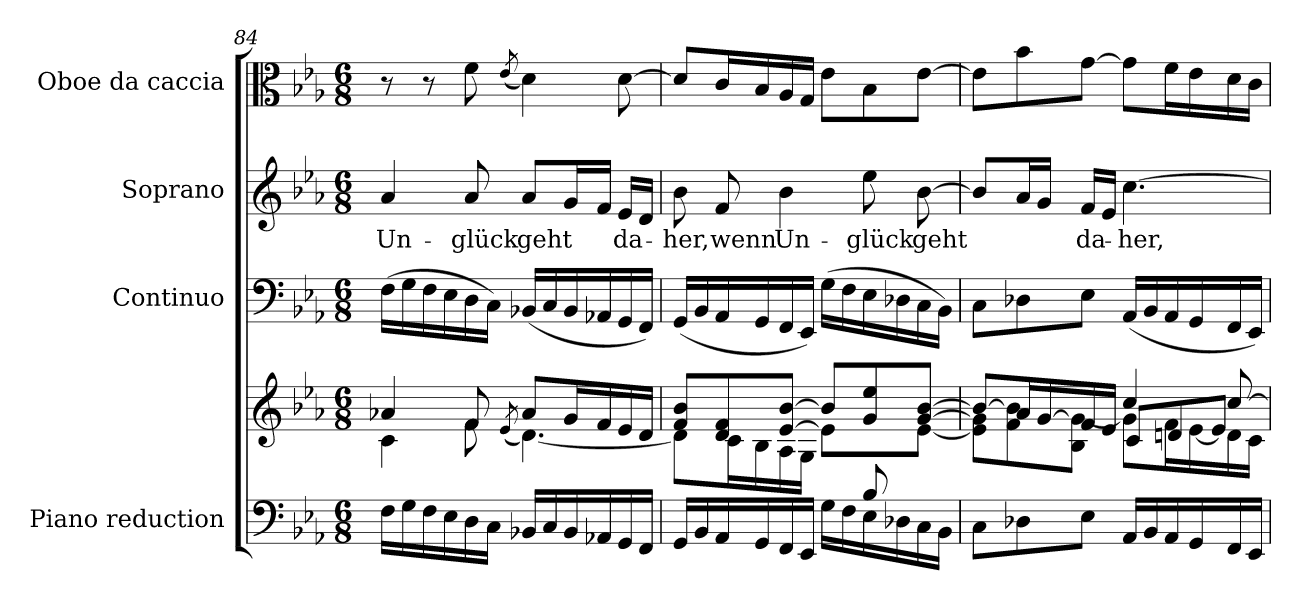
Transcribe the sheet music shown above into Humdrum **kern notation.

**kern	**kern	**kern	**kern	**text	**kern
*part4	*part4	*part3	*part2	*part2	*part1
*staff5	*staff4	*staff3	*staff2	*staff2	*staff1
*I"Piano reduction	*	*I"Continuo	*I"Soprano	*	*I"Oboe da caccia
*I'Pno	*	*	*	*	*I'Ob
!!LO:LB:g=z
*clefF4	*clefG2	*clefF4	*clefG2	*	*clefC3
*k[b-e-a-]	*k[b-e-a-]	*k[b-e-a-]	*k[b-e-a-]	*	*k[b-e-a-]
*M6/8	*M6/8	*M6/8	*M6/8	*	*M6/8
=84	=84	=84	=84	=84	=84
*	*^	*	*	*	*
!	!	!	!	!	!LO:LY:b	!
16F\LL	4a-X/	4c\	(16F\LL	4a-/	Un-	8r
16G\	.	.	16G\	.	.	.
16F\	.	.	16F\	.	.	8r
16E-\	.	.	16E-\	.	.	.
!	!	!	!	!	!LO:LY:b	!
16D\	8f/	8f\	16D\	8a-/	-glück	8f\
16C\JJ	.	.	16C\JJ)	.	.	.
.	.	(8qe-/	.	.	.	(8qe-/
!	!	!	!	!	!LO:LY:b	!
16BB-X/LL	8a-/L	[4.d\)	(16BB-X/LL	8a-/L	geht	4d\)
16C/	.	.	16C/	.	.	.
16BB-/	16g/L	.	16BB-/	16g/L	.	.
16AA-X/	16f/	.	16AA-X/	16f/JJ	.	.
!	!	!	!	!	!LO:LY:b	!
16GG/	16e-/	.	16GG/	16e-/LL	da-	[8d\
16FF/JJ	16d/JJ	.	16FF/JJ)	16d/JJ	.	.
=85	=85	=85	=85	=85	=85	=85
*^	*	*	*	*	*	*
!	!	!	!	!	!	!LO:LY:b	!
2ryy	16GG/LL	8f/ 8b-/L	8d\L]	(16GG/LL	8b-\	-her,	8d/L]
.	16BB-/	.	.	16BB-/	.	.	.
!	!	!	!	!	!	!LO:LY:b	!
.	16AA-/	8d/ 8f/	16c\L	16AA-/	8f/	wenn	16c/L
.	16GG/	.	16B-\	16GG/	.	.	16B-/
!	!	!	!	!	!	!LO:LY:b	!
.	16FF/	[8e-/ [8b-/J	16A-\	16FF/	4b-\	Un-	16A-/
.	16EE-/JJ	.	16G\JJ	16EE-/JJ)	.	.	16G/JJ
.	16G\LL	8b-/L]	8e-\L]	(16G\LL	.	.	8e-\L
.	16F\	.	.	16F\	.	.	.
!	!	!	!	!	!	!LO:LY:b	!
8B-/	16E-\	8g/ 8ee-/	8ryy	16E-\	8ee-\	-glück	8B-\
.	16D-X\	.	.	16D-X\	.	.	.
!	!	!	!	!	!	!LO:LY:b	!
8ryy	16C\	[8g/ [8b-/J	[8e-\J	16C\	[8b-\	geht	[8e-\J
.	16BB-\JJ	.	.	16BB-\JJ)	.	.	.
*v	*v	*	*	*	*	*	*
=86	=86	=86	=86	=86	=86	=86
*	*	*^	*	*	*	*
8C\L	8b-/L_	8e-\] 8g\]L	4.ryy	8C\L	8b-/L]	.	8e-\L]
8D-X\	16a-/L	8f\ 8b-\]	.	8D-X\	16a-/L	.	8b-\
.	[16g/	.	.	.	16g/JJ	.	.
!	!	!	!	!	!	!LO:LY:b	!
8E-\J	16f/	8B-\ 8g\_J	.	8E-\J	16f/LL	da-	[8g\J
.	16e-/JJ	.	.	.	16e-/JJ	.	.
!	!	!	!	!	!	!LO:LY:b	!
16AA-/LL	4cc/	8g\L]	8c/L	(16AA-/LL	[4.cc\	-her,	8g\L]
16BB-/	.	.	.	16BB-/	.	.	.
16AA-/	.	16f\L	8dn/	16AA-/	.	.	16f\L
16GG/	.	[>16e-\	.	16GG/	.	.	16e-\
16FF/	[8cc/	16d\	8e-/J]	16FF/	.	.	16d\
16EE-/JJ	.	16c\JJ	.	16EE-/JJ)	.	.	16c\JJ
*	*v	*v	*v	*	*	*	*
=	=	=	=	=	=
*-	*-	*-	*-	*-	*-
